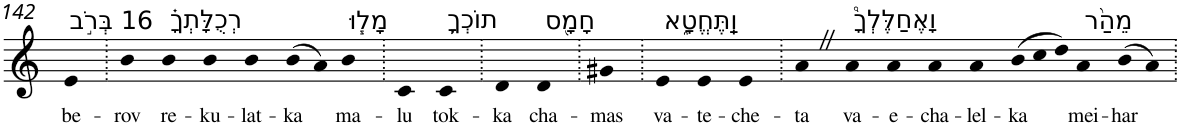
**kern	**text
*part1	*part1
*staff1	*staff1
*I"Piano	*
*I'Pno	*
!!LO:PB:g=z
*clefG2	*
*k[]	*
=142	=142
!LO:TX:a:t=16 בְּרֹ֣ב	!
!	!LO:LY:b
4e	be-
=143.	=143.
!	!LO:LY:b
4b	-rov
!LO:TX:a:t=רְכֻלָּתְךָ֗	!
!	!LO:LY:b
4b	re-
!	!LO:LY:b
4b	-ku-
!	!LO:LY:b
4b	-lat-
!	!LO:LY:b
(>8b	-ka
8a)	.
!LO:TX:a:t=מָל֧וּ	!
!	!LO:LY:b
4b	ma-
=144.	=144.
!	!LO:LY:b
4c	-lu
!LO:TX:a:t=תוֹכְךָ֛	!
!	!LO:LY:b
4c	tok-
=145.	=145.
!	!LO:LY:b
4d	-ka
!LO:TX:a:t=חָמָ֖ס	!
!	!LO:LY:b
4d	cha-
=146.	=146.
!	!LO:LY:b
4g#X	-mas
=147.	=147.
!LO:TX:a:t=וַֽתֶּחֱטָ֑א	!
!	!LO:LY:b
4e	va-
!	!LO:LY:b
4e	-te-
!	!LO:LY:b
4e	-che-
=148.	=148.
!	!LO:LY:b
4aZ	-ta
!LO:TX:a:t=וָאֶחַלֶּלְךָ֩	!
!	!LO:LY:b
4a	va-
!	!LO:LY:b
4a	-e-
!	!LO:LY:b
4a	-cha-
!	!LO:LY:b
4a	-lel-
*Xtuplet	*
!	!LO:LY:b
(>12b	-ka
12cc	.
12dd)	.
!LO:TX:a:t=מֵהַ֨ר	!
!	!LO:LY:b
4a	mei-
!	!LO:LY:b
(>8b	-har
8a)	.
=.	=.
*-	*-
